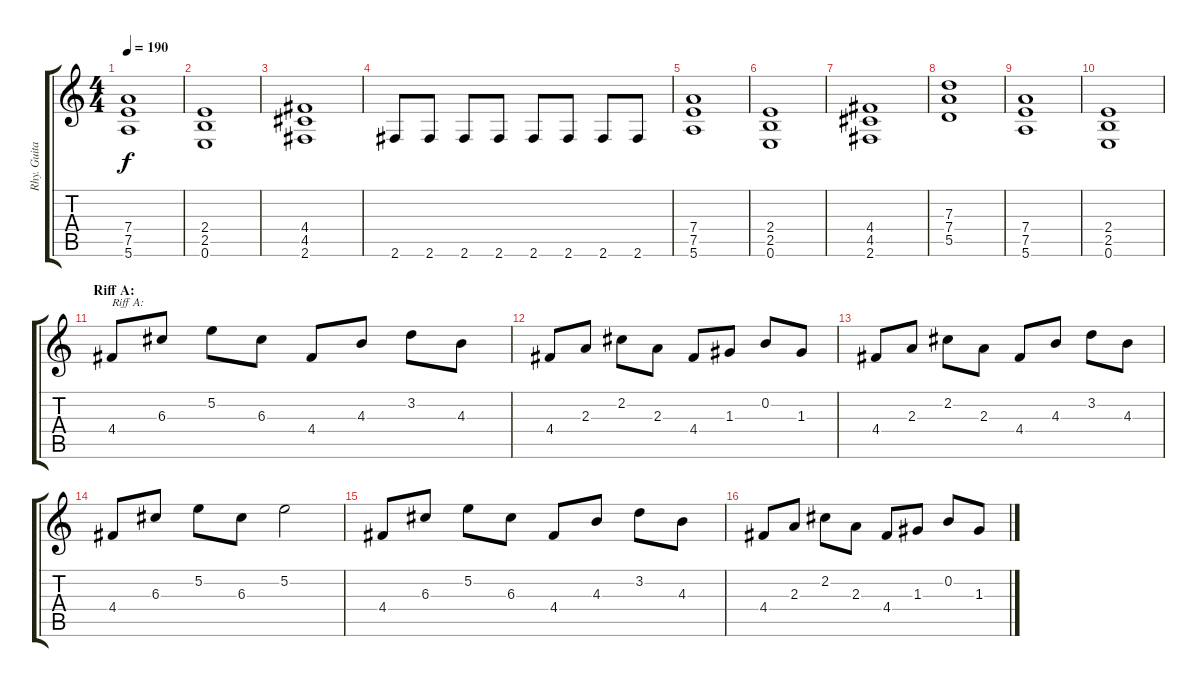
\track ("Rhy. Guitar 1" "Rhy. Guita") {instrument distortionguitar}
\staff {score tabs}
\tuning (E4 B3 G3 D3 A2 E2) {hide}
\ts (4 4)
\tempo 190
\clef g2
\ks c
(7.4 7.5 5.6).1{dy f} |
(2.4 2.5 0.6).1 |
(4.4 4.5 2.6).1 |
2.6.8 2.6.8 2.6.8 2.6.8 2.6.8 2.6.8 2.6.8 2.6.8 |
(7.4 7.5 5.6).1 |
(2.4 2.5 0.6).1 |
(4.4 4.5 2.6).1 |
(7.3 7.4 5.5).1 |
(7.4 7.5 5.6).1 |
(2.4 2.5 0.6).1 |
\section ("" "Riff A:")
4.4.8{txt "Riff A:"} 6.3.8 5.2.8 6.3.8 4.4.8 4.3.8 3.2.8 4.3.8 |
4.4.8 2.3.8 2.2.8 2.3.8 4.4.8 1.3.8 0.2.8 1.3.8 |
4.4.8 2.3.8 2.2.8 2.3.8 4.4.8 4.3.8 3.2.8 4.3.8 |
4.4.8 6.3.8 5.2.8 6.3.8 5.2.2 |
4.4.8 6.3.8 5.2.8 6.3.8 4.4.8 4.3.8 3.2.8 4.3.8 |
4.4.8 2.3.8 2.2.8 2.3.8 4.4.8 1.3.8 0.2.8 1.3.8
